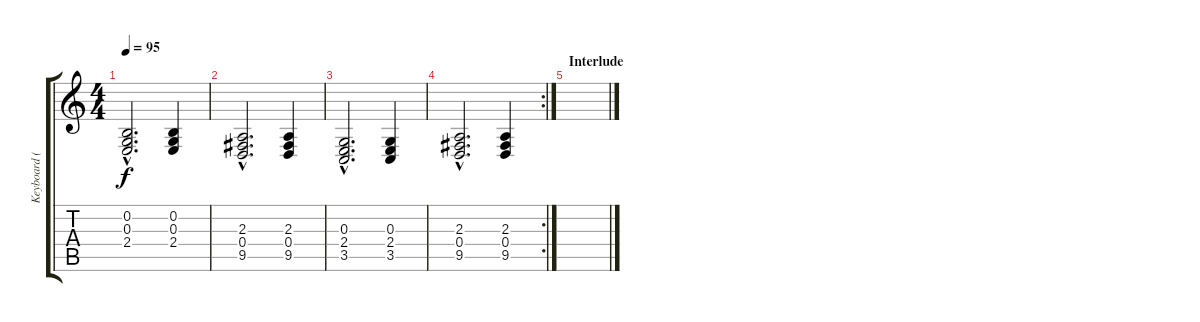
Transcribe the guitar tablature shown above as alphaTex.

\track ("Keyboard (Chords)" "Keyboard (") {instrument acousticgrandpiano}
\staff {score tabs}
\tuning (E4 B3 G3 D3 A2 E2) {hide}
\ts (4 4)
\tempo 95
\clef g2
\ks c
(0.2{hac} 0.3{hac} 2.4{hac}).2{d dy f} (0.2 0.3 2.4).4 |
(2.3{hac} 0.4{hac} 9.5{hac}).2{d} (2.3 0.4 9.5).4 |
(0.3{hac} 2.4{hac} 3.5{hac}).2{d} (0.3 2.4 3.5).4 |
\rc 2
(2.3{hac} 0.4{hac} 9.5{hac}).2{d} (2.3 0.4 9.5).4 |
\section ("" "Interlude")
